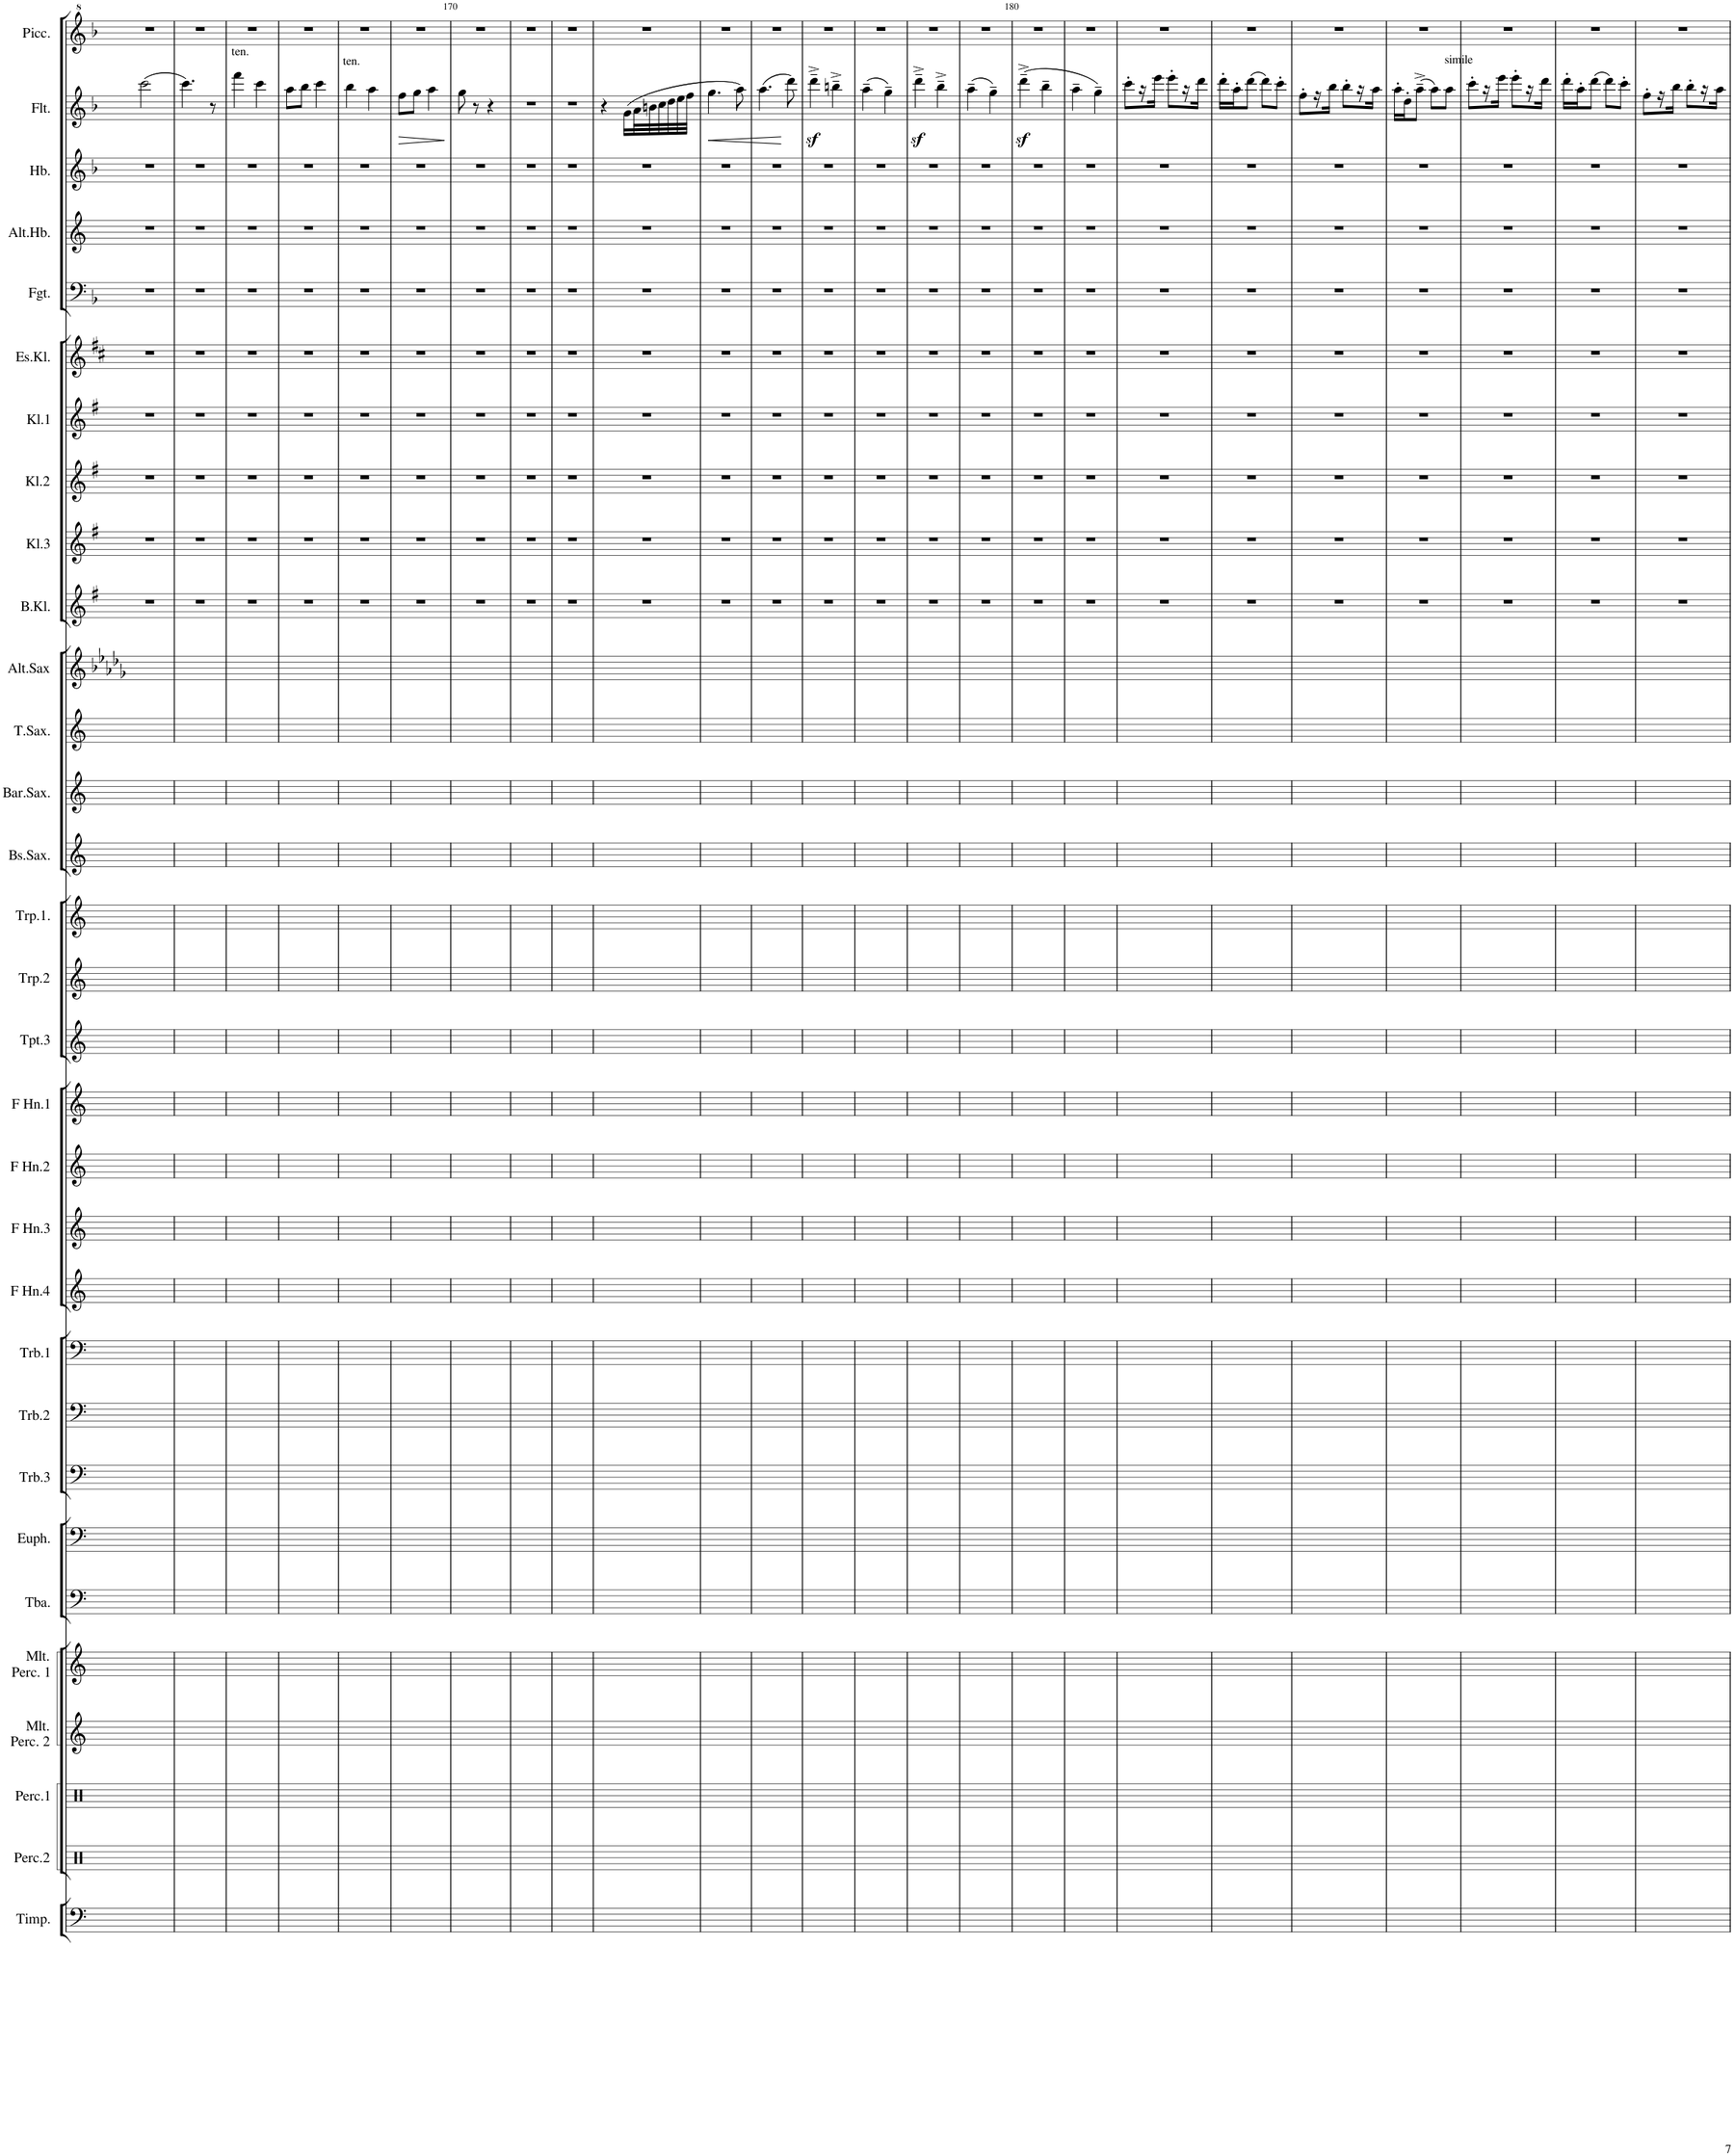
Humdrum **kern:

**kern	**kern	**kern	**kern	**kern	**kern	**kern	**kern	**kern	**kern	**kern	**kern	**kern	**kern	**kern	**kern	**kern	**kern	**kern	**kern	**kern	**kern	**kern	**kern	**kern	**kern	**kern	**kern	**kern	**kern	**dynam	**kern
*part31	*part30	*part29	*part28	*part27	*part26	*part25	*part24	*part23	*part22	*part21	*part20	*part19	*part18	*part17	*part16	*part15	*part14	*part13	*part12	*part11	*part10	*part9	*part8	*part7	*part6	*part5	*part4	*part3	*part2	*part2	*part1
*staff31	*staff30	*staff29	*staff28	*staff27	*staff26	*staff25	*staff24	*staff23	*staff22	*staff21	*staff20	*staff19	*staff18	*staff17	*staff16	*staff15	*staff14	*staff13	*staff12	*staff11	*staff10	*staff9	*staff8	*staff7	*staff6	*staff5	*staff4	*staff3	*staff2	*staff2	*staff1
*I"Timpani	*I"Percussion 2 Toms, Hi-Hat, Bongos, Triangle	*I"Percussion 1 Bass Drum, Snare Drum, Mark Tree	*I"Mallet Percussion 2 Xylophone, Glockenspiel	*I"Mallet Percussion 1 Vibraphone, Marimba	*I"Tuba Bass	*I"Euphonium	*I"Trombone 3	*I"Trombone 2	*I"Trombone 1	*I"Hoorn in F 4	*I"Hoorn in F 3	*I"Hoorn in F 2	*I"Hoorn in F 1	*I"Trompet 3	*I"Trompet 2	*I"Trompet 1	*I"Bas Sax	*I"Bariton Sax	*I"Tenor Sax	*I"Alt Sax	*I"Bas Klarinet	*I"Klarinet 3	*I"Klarinet 2	*I"Klarinet 1	*I"Es Klarinet	*I"Fagot	*I"Alt hobo	*I"Hobo	*I"Fluit	*	*I"Piccolo
*I'Timp.	*I'Perc.2	*I'Perc.1	*I'Mlt.  Perc. 2	*I'Mlt.  Perc. 1	*I'Tba.	*I'Euph.	*I'Trb.3	*I'Trb.2	*I'Trb.1	*	*	*	*	*I'Tpt.3	*I'Trp.2	*I'Trp.1.	*I'Bs.Sax.	*I'Bar.Sax.	*I'T.Sax.	*I'Alt.Sax	*I'B.Kl.	*I'Kl.3	*I'Kl.2	*I'Kl.1	*I'Es.Kl.	*I'Fgt.	*I'Alt.Hb.	*I'Hb.	*I'Flt.	*	*I'Picc.
!!LO:PB:g=z
*clefF4	*clefX	*clefX	*clefG2	*clefG2	*clefF4	*clefF4	*clefF4	*clefF4	*clefF4	*clefG2	*clefG2	*clefG2	*clefG2	*clefG2	*clefG2	*clefG2	*clefG2	*clefG2	*clefG2	*clefG2	*clefG2	*clefG2	*clefG2	*clefG2	*clefG2	*clefF4	*clefG2	*clefG2	*clefG2	*	*clefG^2
*	*	*	*	*Trd-14c-24	*	*	*	*	*	*Trd4c7	*Trd4c7	*Trd4c7	*Trd4c7	*Trd1c2	*Trd1c2	*Trd1c2	*Trd15c26	*Trd12c21	*Trd8c14	*Trd5c8	*Trd8c14	*Trd1c2	*Trd1c2	*Trd1c2	*Trd-2c-3	*	*Trd4c7	*	*	*	*Trd-7c-12
*k[]	*k[]	*k[]	*k[]	*k[]	*k[]	*k[]	*k[]	*k[]	*k[]	*k[]	*k[]	*k[]	*k[]	*k[]	*k[]	*k[]	*k[]	*k[]	*k[]	*k[b-e-a-d-g-]	*k[f#]	*k[f#]	*k[f#]	*k[f#]	*k[f#c#]	*k[b-]	*k[]	*k[b-]	*k[b-]	*	*k[b-]
*	*	*	*	*	*	*	*	*	*	*	*	*	*	*	*	*	*	*	*	*M2/4	*M2/4	*M2/4	*M2/4	*M2/4	*M2/4	*M2/4	*M2/4	*M2/4	*M2/4	*	*M2/4
=164	=164	=164	=164	=164	=164	=164	=164	=164	=164	=164	=164	=164	=164	=164	=164	=164	=164	=164	=164	=164	=164	=164	=164	=164	=164	=164	=164	=164	=164	=164	=164
1r	1r	1r	1r	1r	1r	1r	1r	1r	1r	1r	1r	1r	1r	1r	1r	1r	1r	1r	1r	2r	2r	2r	2r	2r	2r	2r	2r	2r	(2ccc\	.	2r
.	.	.	.	.	.	.	.	.	.	.	.	.	.	.	.	.	.	.	.	2ryy	2ryy	2ryy	2ryy	2ryy	2ryy	2ryy	2ryy	2ryy	2ryy	.	2ryy
=165	=165	=165	=165	=165	=165	=165	=165	=165	=165	=165	=165	=165	=165	=165	=165	=165	=165	=165	=165	=165	=165	=165	=165	=165	=165	=165	=165	=165	=165	=165	=165
1r	1r	1r	1r	1r	1r	1r	1r	1r	1r	1r	1r	1r	1r	1r	1r	1r	1r	1r	1r	2r	2r	2r	2r	2r	2r	2r	2r	2r	4.ccc\)	.	2r
.	.	.	.	.	.	.	.	.	.	.	.	.	.	.	.	.	.	.	.	.	.	.	.	.	.	.	.	.	8r	.	.
.	.	.	.	.	.	.	.	.	.	.	.	.	.	.	.	.	.	.	.	2ryy	2ryy	2ryy	2ryy	2ryy	2ryy	2ryy	2ryy	2ryy	2ryy	.	2ryy
=166	=166	=166	=166	=166	=166	=166	=166	=166	=166	=166	=166	=166	=166	=166	=166	=166	=166	=166	=166	=166	=166	=166	=166	=166	=166	=166	=166	=166	=166	=166	=166
!	!	!	!	!	!	!	!	!	!	!	!	!	!	!	!	!	!	!	!	!	!	!	!	!	!	!	!	!	!LO:TX:a:t=ten.	!	!
1r	1r	1r	1r	1r	1r	1r	1r	1r	1r	1r	1r	1r	1r	1r	1r	1r	1r	1r	1r	2r	2r	2r	2r	2r	2r	2r	2r	2r	4fff\	.	2r
.	.	.	.	.	.	.	.	.	.	.	.	.	.	.	.	.	.	.	.	.	.	.	.	.	.	.	.	.	4ccc\	.	.
.	.	.	.	.	.	.	.	.	.	.	.	.	.	.	.	.	.	.	.	2ryy	2ryy	2ryy	2ryy	2ryy	2ryy	2ryy	2ryy	2ryy	2ryy	.	2ryy
=167	=167	=167	=167	=167	=167	=167	=167	=167	=167	=167	=167	=167	=167	=167	=167	=167	=167	=167	=167	=167	=167	=167	=167	=167	=167	=167	=167	=167	=167	=167	=167
1r	1r	1r	1r	1r	1r	1r	1r	1r	1r	1r	1r	1r	1r	1r	1r	1r	1r	1r	1r	2r	2r	2r	2r	2r	2r	2r	2r	2r	8aa\L	.	2r
.	.	.	.	.	.	.	.	.	.	.	.	.	.	.	.	.	.	.	.	.	.	.	.	.	.	.	.	.	8bb-\J	.	.
.	.	.	.	.	.	.	.	.	.	.	.	.	.	.	.	.	.	.	.	.	.	.	.	.	.	.	.	.	4ccc\	.	.
.	.	.	.	.	.	.	.	.	.	.	.	.	.	.	.	.	.	.	.	2ryy	2ryy	2ryy	2ryy	2ryy	2ryy	2ryy	2ryy	2ryy	2ryy	.	2ryy
=168	=168	=168	=168	=168	=168	=168	=168	=168	=168	=168	=168	=168	=168	=168	=168	=168	=168	=168	=168	=168	=168	=168	=168	=168	=168	=168	=168	=168	=168	=168	=168
!	!	!	!	!	!	!	!	!	!	!	!	!	!	!	!	!	!	!	!	!	!	!	!	!	!	!	!	!	!LO:TX:a:t=ten.	!	!
1r	1r	1r	1r	1r	1r	1r	1r	1r	1r	1r	1r	1r	1r	1r	1r	1r	1r	1r	1r	2r	2r	2r	2r	2r	2r	2r	2r	2r	4bb-\	.	2r
.	.	.	.	.	.	.	.	.	.	.	.	.	.	.	.	.	.	.	.	.	.	.	.	.	.	.	.	.	4aa\	.	.
.	.	.	.	.	.	.	.	.	.	.	.	.	.	.	.	.	.	.	.	2ryy	2ryy	2ryy	2ryy	2ryy	2ryy	2ryy	2ryy	2ryy	2ryy	.	2ryy
=169	=169	=169	=169	=169	=169	=169	=169	=169	=169	=169	=169	=169	=169	=169	=169	=169	=169	=169	=169	=169	=169	=169	=169	=169	=169	=169	=169	=169	=169	=169	=169
!	!	!	!	!	!	!	!	!	!	!	!	!	!	!	!	!	!	!	!	!	!	!	!	!	!	!	!	!	!	!LO:HP:b	!
1r	1r	1r	1r	1r	1r	1r	1r	1r	1r	1r	1r	1r	1r	1r	1r	1r	1r	1r	1r	2r	2r	2r	2r	2r	2r	2r	2r	2r	8ff\L	>	2r
.	.	.	.	.	.	.	.	.	.	.	.	.	.	.	.	.	.	.	.	.	.	.	.	.	.	.	.	.	8gg\J	.	.
.	.	.	.	.	.	.	.	.	.	.	.	.	.	.	.	.	.	.	.	.	.	.	.	.	.	.	.	.	4aa\	.	.
.	.	.	.	.	.	.	.	.	.	.	.	.	.	.	.	.	.	.	.	2ryy	2ryy	2ryy	2ryy	2ryy	2ryy	2ryy	2ryy	2ryy	2ryy	]	2ryy
=170	=170	=170	=170	=170	=170	=170	=170	=170	=170	=170	=170	=170	=170	=170	=170	=170	=170	=170	=170	=170	=170	=170	=170	=170	=170	=170	=170	=170	=170	=170	=170
1r	1r	1r	1r	1r	1r	1r	1r	1r	1r	1r	1r	1r	1r	1r	1r	1r	1r	1r	1r	2r	2r	2r	2r	2r	2r	2r	2r	2r	8gg\	.	2r
.	.	.	.	.	.	.	.	.	.	.	.	.	.	.	.	.	.	.	.	.	.	.	.	.	.	.	.	.	8r	.	.
.	.	.	.	.	.	.	.	.	.	.	.	.	.	.	.	.	.	.	.	.	.	.	.	.	.	.	.	.	4r	.	.
.	.	.	.	.	.	.	.	.	.	.	.	.	.	.	.	.	.	.	.	2ryy	2ryy	2ryy	2ryy	2ryy	2ryy	2ryy	2ryy	2ryy	2ryy	.	2ryy
=171	=171	=171	=171	=171	=171	=171	=171	=171	=171	=171	=171	=171	=171	=171	=171	=171	=171	=171	=171	=171	=171	=171	=171	=171	=171	=171	=171	=171	=171	=171	=171
1r	1r	1r	1r	1r	1r	1r	1r	1r	1r	1r	1r	1r	1r	1r	1r	1r	1r	1r	1r	2r	2r	2r	2r	2r	2r	2r	2r	2r	2r	.	2r
.	.	.	.	.	.	.	.	.	.	.	.	.	.	.	.	.	.	.	.	2ryy	2ryy	2ryy	2ryy	2ryy	2ryy	2ryy	2ryy	2ryy	2ryy	.	2ryy
=172	=172	=172	=172	=172	=172	=172	=172	=172	=172	=172	=172	=172	=172	=172	=172	=172	=172	=172	=172	=172	=172	=172	=172	=172	=172	=172	=172	=172	=172	=172	=172
1r	1r	1r	1r	1r	1r	1r	1r	1r	1r	1r	1r	1r	1r	1r	1r	1r	1r	1r	1r	2r	2r	2r	2r	2r	2r	2r	2r	2r	2r	.	2r
.	.	.	.	.	.	.	.	.	.	.	.	.	.	.	.	.	.	.	.	2ryy	2ryy	2ryy	2ryy	2ryy	2ryy	2ryy	2ryy	2ryy	2ryy	.	2ryy
=173	=173	=173	=173	=173	=173	=173	=173	=173	=173	=173	=173	=173	=173	=173	=173	=173	=173	=173	=173	=173	=173	=173	=173	=173	=173	=173	=173	=173	=173	=173	=173
1r	1r	1r	1r	1r	1r	1r	1r	1r	1r	1r	1r	1r	1r	1r	1r	1r	1r	1r	1r	2r	2r	2r	2r	2r	2r	2r	2r	2r	4r	.	2r
.	.	.	.	.	.	.	.	.	.	.	.	.	.	.	.	.	.	.	.	.	.	.	.	.	.	.	.	.	(16g\LL	.	.
.	.	.	.	.	.	.	.	.	.	.	.	.	.	.	.	.	.	.	.	.	.	.	.	.	.	.	.	.	32a\L	.	.
.	.	.	.	.	.	.	.	.	.	.	.	.	.	.	.	.	.	.	.	.	.	.	.	.	.	.	.	.	32bn\	.	.
.	.	.	.	.	.	.	.	.	.	.	.	.	.	.	.	.	.	.	.	.	.	.	.	.	.	.	.	.	32cc\	.	.
.	.	.	.	.	.	.	.	.	.	.	.	.	.	.	.	.	.	.	.	.	.	.	.	.	.	.	.	.	32dd\	.	.
.	.	.	.	.	.	.	.	.	.	.	.	.	.	.	.	.	.	.	.	.	.	.	.	.	.	.	.	.	32ee\	.	.
.	.	.	.	.	.	.	.	.	.	.	.	.	.	.	.	.	.	.	.	.	.	.	.	.	.	.	.	.	32ff\JJJ	.	.
.	.	.	.	.	.	.	.	.	.	.	.	.	.	.	.	.	.	.	.	2ryy	2ryy	2ryy	2ryy	2ryy	2ryy	2ryy	2ryy	2ryy	2ryy	.	2ryy
=174	=174	=174	=174	=174	=174	=174	=174	=174	=174	=174	=174	=174	=174	=174	=174	=174	=174	=174	=174	=174	=174	=174	=174	=174	=174	=174	=174	=174	=174	=174	=174
!	!	!	!	!	!	!	!	!	!	!	!	!	!	!	!	!	!	!	!	!	!	!	!	!	!	!	!	!	!	!LO:HP:b	!
1r	1r	1r	1r	1r	1r	1r	1r	1r	1r	1r	1r	1r	1r	1r	1r	1r	1r	1r	1r	2r	2r	2r	2r	2r	2r	2r	2r	2r	4.gg\	<	2r
.	.	.	.	.	.	.	.	.	.	.	.	.	.	.	.	.	.	.	.	.	.	.	.	.	.	.	.	.	8aa\)	.	.
.	.	.	.	.	.	.	.	.	.	.	.	.	.	.	.	.	.	.	.	2ryy	2ryy	2ryy	2ryy	2ryy	2ryy	2ryy	2ryy	2ryy	2ryy	.	2ryy
=175	=175	=175	=175	=175	=175	=175	=175	=175	=175	=175	=175	=175	=175	=175	=175	=175	=175	=175	=175	=175	=175	=175	=175	=175	=175	=175	=175	=175	=175	=175	=175
1r	1r	1r	1r	1r	1r	1r	1r	1r	1r	1r	1r	1r	1r	1r	1r	1r	1r	1r	1r	2r	2r	2r	2r	2r	2r	2r	2r	2r	(4.aa\	.	2r
.	.	.	.	.	.	.	.	.	.	.	.	.	.	.	.	.	.	.	.	.	.	.	.	.	.	.	.	.	8ddd\)	[	.
.	.	.	.	.	.	.	.	.	.	.	.	.	.	.	.	.	.	.	.	2ryy	2ryy	2ryy	2ryy	2ryy	2ryy	2ryy	2ryy	2ryy	2ryy	.	2ryy
=176	=176	=176	=176	=176	=176	=176	=176	=176	=176	=176	=176	=176	=176	=176	=176	=176	=176	=176	=176	=176	=176	=176	=176	=176	=176	=176	=176	=176	=176	=176	=176
1r	1r	1r	1r	1r	1r	1r	1r	1r	1r	1r	1r	1r	1r	1r	1r	1r	1r	1r	1r	2r	2r	2r	2r	2r	2r	2r	2r	2r	4dddz<~^\	.	2r
.	.	.	.	.	.	.	.	.	.	.	.	.	.	.	.	.	.	.	.	.	.	.	.	.	.	.	.	.	4bbn~^\	.	.
.	.	.	.	.	.	.	.	.	.	.	.	.	.	.	.	.	.	.	.	2ryy	2ryy	2ryy	2ryy	2ryy	2ryy	2ryy	2ryy	2ryy	2ryy	.	2ryy
=177	=177	=177	=177	=177	=177	=177	=177	=177	=177	=177	=177	=177	=177	=177	=177	=177	=177	=177	=177	=177	=177	=177	=177	=177	=177	=177	=177	=177	=177	=177	=177
1r	1r	1r	1r	1r	1r	1r	1r	1r	1r	1r	1r	1r	1r	1r	1r	1r	1r	1r	1r	2r	2r	2r	2r	2r	2r	2r	2r	2r	(4aa~\	.	2r
.	.	.	.	.	.	.	.	.	.	.	.	.	.	.	.	.	.	.	.	.	.	.	.	.	.	.	.	.	4gg~\)	.	.
.	.	.	.	.	.	.	.	.	.	.	.	.	.	.	.	.	.	.	.	2ryy	2ryy	2ryy	2ryy	2ryy	2ryy	2ryy	2ryy	2ryy	2ryy	.	2ryy
=178	=178	=178	=178	=178	=178	=178	=178	=178	=178	=178	=178	=178	=178	=178	=178	=178	=178	=178	=178	=178	=178	=178	=178	=178	=178	=178	=178	=178	=178	=178	=178
1r	1r	1r	1r	1r	1r	1r	1r	1r	1r	1r	1r	1r	1r	1r	1r	1r	1r	1r	1r	2r	2r	2r	2r	2r	2r	2r	2r	2r	4dddz<~^\	.	2r
.	.	.	.	.	.	.	.	.	.	.	.	.	.	.	.	.	.	.	.	.	.	.	.	.	.	.	.	.	4bb-~^\	.	.
.	.	.	.	.	.	.	.	.	.	.	.	.	.	.	.	.	.	.	.	2ryy	2ryy	2ryy	2ryy	2ryy	2ryy	2ryy	2ryy	2ryy	2ryy	.	2ryy
=179	=179	=179	=179	=179	=179	=179	=179	=179	=179	=179	=179	=179	=179	=179	=179	=179	=179	=179	=179	=179	=179	=179	=179	=179	=179	=179	=179	=179	=179	=179	=179
1r	1r	1r	1r	1r	1r	1r	1r	1r	1r	1r	1r	1r	1r	1r	1r	1r	1r	1r	1r	2r	2r	2r	2r	2r	2r	2r	2r	2r	(4aa~\	.	2r
.	.	.	.	.	.	.	.	.	.	.	.	.	.	.	.	.	.	.	.	.	.	.	.	.	.	.	.	.	4gg~\)	.	.
.	.	.	.	.	.	.	.	.	.	.	.	.	.	.	.	.	.	.	.	2ryy	2ryy	2ryy	2ryy	2ryy	2ryy	2ryy	2ryy	2ryy	2ryy	.	2ryy
=180	=180	=180	=180	=180	=180	=180	=180	=180	=180	=180	=180	=180	=180	=180	=180	=180	=180	=180	=180	=180	=180	=180	=180	=180	=180	=180	=180	=180	=180	=180	=180
1r	1r	1r	1r	1r	1r	1r	1r	1r	1r	1r	1r	1r	1r	1r	1r	1r	1r	1r	1r	2r	2r	2r	2r	2r	2r	2r	2r	2r	(4dddz<~^\	.	2r
.	.	.	.	.	.	.	.	.	.	.	.	.	.	.	.	.	.	.	.	.	.	.	.	.	.	.	.	.	4bb-~\	.	.
.	.	.	.	.	.	.	.	.	.	.	.	.	.	.	.	.	.	.	.	2ryy	2ryy	2ryy	2ryy	2ryy	2ryy	2ryy	2ryy	2ryy	2ryy	.	2ryy
=181	=181	=181	=181	=181	=181	=181	=181	=181	=181	=181	=181	=181	=181	=181	=181	=181	=181	=181	=181	=181	=181	=181	=181	=181	=181	=181	=181	=181	=181	=181	=181
1r	1r	1r	1r	1r	1r	1r	1r	1r	1r	1r	1r	1r	1r	1r	1r	1r	1r	1r	1r	2r	2r	2r	2r	2r	2r	2r	2r	2r	4aa~\	.	2r
.	.	.	.	.	.	.	.	.	.	.	.	.	.	.	.	.	.	.	.	.	.	.	.	.	.	.	.	.	4gg~\)	.	.
.	.	.	.	.	.	.	.	.	.	.	.	.	.	.	.	.	.	.	.	2ryy	2ryy	2ryy	2ryy	2ryy	2ryy	2ryy	2ryy	2ryy	2ryy	.	2ryy
=182	=182	=182	=182	=182	=182	=182	=182	=182	=182	=182	=182	=182	=182	=182	=182	=182	=182	=182	=182	=182	=182	=182	=182	=182	=182	=182	=182	=182	=182	=182	=182
1r	1r	1r	1r	1r	1r	1r	1r	1r	1r	1r	1r	1r	1r	1r	1r	1r	1r	1r	1r	2r	2r	2r	2r	2r	2r	2r	2r	2r	8ccc'\L	.	2r
.	.	.	.	.	.	.	.	.	.	.	.	.	.	.	.	.	.	.	.	.	.	.	.	.	.	.	.	.	16r	.	.
.	.	.	.	.	.	.	.	.	.	.	.	.	.	.	.	.	.	.	.	.	.	.	.	.	.	.	.	.	16eee\JL	.	.
.	.	.	.	.	.	.	.	.	.	.	.	.	.	.	.	.	.	.	.	.	.	.	.	.	.	.	.	.	8eee'\L	.	.
.	.	.	.	.	.	.	.	.	.	.	.	.	.	.	.	.	.	.	.	.	.	.	.	.	.	.	.	.	16r	.	.
.	.	.	.	.	.	.	.	.	.	.	.	.	.	.	.	.	.	.	.	.	.	.	.	.	.	.	.	.	16ddd\JL	.	.
.	.	.	.	.	.	.	.	.	.	.	.	.	.	.	.	.	.	.	.	2ryy	2ryy	2ryy	2ryy	2ryy	2ryy	2ryy	2ryy	2ryy	2ryy	.	2ryy
=183	=183	=183	=183	=183	=183	=183	=183	=183	=183	=183	=183	=183	=183	=183	=183	=183	=183	=183	=183	=183	=183	=183	=183	=183	=183	=183	=183	=183	=183	=183	=183
1r	1r	1r	1r	1r	1r	1r	1r	1r	1r	1r	1r	1r	1r	1r	1r	1r	1r	1r	1r	2r	2r	2r	2r	2r	2r	2r	2r	2r	16ddd'\LL	.	2r
.	.	.	.	.	.	.	.	.	.	.	.	.	.	.	.	.	.	.	.	.	.	.	.	.	.	.	.	.	16aa'\J	.	.
.	.	.	.	.	.	.	.	.	.	.	.	.	.	.	.	.	.	.	.	.	.	.	.	.	.	.	.	.	(8ddd\J	.	.
.	.	.	.	.	.	.	.	.	.	.	.	.	.	.	.	.	.	.	.	.	.	.	.	.	.	.	.	.	8ddd\L)	.	.
.	.	.	.	.	.	.	.	.	.	.	.	.	.	.	.	.	.	.	.	.	.	.	.	.	.	.	.	.	8ccc'\J	.	.
.	.	.	.	.	.	.	.	.	.	.	.	.	.	.	.	.	.	.	.	2ryy	2ryy	2ryy	2ryy	2ryy	2ryy	2ryy	2ryy	2ryy	2ryy	.	2ryy
=184	=184	=184	=184	=184	=184	=184	=184	=184	=184	=184	=184	=184	=184	=184	=184	=184	=184	=184	=184	=184	=184	=184	=184	=184	=184	=184	=184	=184	=184	=184	=184
1r	1r	1r	1r	1r	1r	1r	1r	1r	1r	1r	1r	1r	1r	1r	1r	1r	1r	1r	1r	2r	2r	2r	2r	2r	2r	2r	2r	2r	8ff'\L	.	2r
.	.	.	.	.	.	.	.	.	.	.	.	.	.	.	.	.	.	.	.	.	.	.	.	.	.	.	.	.	16r	.	.
.	.	.	.	.	.	.	.	.	.	.	.	.	.	.	.	.	.	.	.	.	.	.	.	.	.	.	.	.	16bb-\JL	.	.
.	.	.	.	.	.	.	.	.	.	.	.	.	.	.	.	.	.	.	.	.	.	.	.	.	.	.	.	.	8bb-'\L	.	.
.	.	.	.	.	.	.	.	.	.	.	.	.	.	.	.	.	.	.	.	.	.	.	.	.	.	.	.	.	16r	.	.
.	.	.	.	.	.	.	.	.	.	.	.	.	.	.	.	.	.	.	.	.	.	.	.	.	.	.	.	.	16aa\JL	.	.
.	.	.	.	.	.	.	.	.	.	.	.	.	.	.	.	.	.	.	.	2ryy	2ryy	2ryy	2ryy	2ryy	2ryy	2ryy	2ryy	2ryy	2ryy	.	2ryy
=185	=185	=185	=185	=185	=185	=185	=185	=185	=185	=185	=185	=185	=185	=185	=185	=185	=185	=185	=185	=185	=185	=185	=185	=185	=185	=185	=185	=185	=185	=185	=185
1r	1r	1r	1r	1r	1r	1r	1r	1r	1r	1r	1r	1r	1r	1r	1r	1r	1r	1r	1r	2r	2r	2r	2r	2r	2r	2r	2r	2r	16aa'\LL	.	2r
.	.	.	.	.	.	.	.	.	.	.	.	.	.	.	.	.	.	.	.	.	.	.	.	.	.	.	.	.	16dd'\J	.	.
!	!	!	!	!	!	!	!	!	!	!	!	!	!	!	!	!	!	!	!	!	!	!	!	!	!	!	!	!	!LO:TX:a:t=simile	!	!
.	.	.	.	.	.	.	.	.	.	.	.	.	.	.	.	.	.	.	.	.	.	.	.	.	.	.	.	.	(8aa~^\J	.	.
.	.	.	.	.	.	.	.	.	.	.	.	.	.	.	.	.	.	.	.	.	.	.	.	.	.	.	.	.	8aa\L)	.	.
.	.	.	.	.	.	.	.	.	.	.	.	.	.	.	.	.	.	.	.	.	.	.	.	.	.	.	.	.	8aa\J	.	.
.	.	.	.	.	.	.	.	.	.	.	.	.	.	.	.	.	.	.	.	2ryy	2ryy	2ryy	2ryy	2ryy	2ryy	2ryy	2ryy	2ryy	2ryy	.	2ryy
=186	=186	=186	=186	=186	=186	=186	=186	=186	=186	=186	=186	=186	=186	=186	=186	=186	=186	=186	=186	=186	=186	=186	=186	=186	=186	=186	=186	=186	=186	=186	=186
1r	1r	1r	1r	1r	1r	1r	1r	1r	1r	1r	1r	1r	1r	1r	1r	1r	1r	1r	1r	2r	2r	2r	2r	2r	2r	2r	2r	2r	8ccc'\L	.	2r
.	.	.	.	.	.	.	.	.	.	.	.	.	.	.	.	.	.	.	.	.	.	.	.	.	.	.	.	.	16r	.	.
.	.	.	.	.	.	.	.	.	.	.	.	.	.	.	.	.	.	.	.	.	.	.	.	.	.	.	.	.	16eee\JL	.	.
.	.	.	.	.	.	.	.	.	.	.	.	.	.	.	.	.	.	.	.	.	.	.	.	.	.	.	.	.	8eee'\L	.	.
.	.	.	.	.	.	.	.	.	.	.	.	.	.	.	.	.	.	.	.	.	.	.	.	.	.	.	.	.	16r	.	.
.	.	.	.	.	.	.	.	.	.	.	.	.	.	.	.	.	.	.	.	.	.	.	.	.	.	.	.	.	16ddd\JL	.	.
.	.	.	.	.	.	.	.	.	.	.	.	.	.	.	.	.	.	.	.	2ryy	2ryy	2ryy	2ryy	2ryy	2ryy	2ryy	2ryy	2ryy	2ryy	.	2ryy
=187	=187	=187	=187	=187	=187	=187	=187	=187	=187	=187	=187	=187	=187	=187	=187	=187	=187	=187	=187	=187	=187	=187	=187	=187	=187	=187	=187	=187	=187	=187	=187
1r	1r	1r	1r	1r	1r	1r	1r	1r	1r	1r	1r	1r	1r	1r	1r	1r	1r	1r	1r	2r	2r	2r	2r	2r	2r	2r	2r	2r	16ddd'\LL	.	2r
.	.	.	.	.	.	.	.	.	.	.	.	.	.	.	.	.	.	.	.	.	.	.	.	.	.	.	.	.	16aa'\J	.	.
.	.	.	.	.	.	.	.	.	.	.	.	.	.	.	.	.	.	.	.	.	.	.	.	.	.	.	.	.	(8ddd\J	.	.
.	.	.	.	.	.	.	.	.	.	.	.	.	.	.	.	.	.	.	.	.	.	.	.	.	.	.	.	.	8ddd\L)	.	.
.	.	.	.	.	.	.	.	.	.	.	.	.	.	.	.	.	.	.	.	.	.	.	.	.	.	.	.	.	8ccc'\J	.	.
.	.	.	.	.	.	.	.	.	.	.	.	.	.	.	.	.	.	.	.	2ryy	2ryy	2ryy	2ryy	2ryy	2ryy	2ryy	2ryy	2ryy	2ryy	.	2ryy
=188	=188	=188	=188	=188	=188	=188	=188	=188	=188	=188	=188	=188	=188	=188	=188	=188	=188	=188	=188	=188	=188	=188	=188	=188	=188	=188	=188	=188	=188	=188	=188
1r	1r	1r	1r	1r	1r	1r	1r	1r	1r	1r	1r	1r	1r	1r	1r	1r	1r	1r	1r	2r	2r	2r	2r	2r	2r	2r	2r	2r	8ff'\L	.	2r
.	.	.	.	.	.	.	.	.	.	.	.	.	.	.	.	.	.	.	.	.	.	.	.	.	.	.	.	.	16r	.	.
.	.	.	.	.	.	.	.	.	.	.	.	.	.	.	.	.	.	.	.	.	.	.	.	.	.	.	.	.	16bb-\JL	.	.
.	.	.	.	.	.	.	.	.	.	.	.	.	.	.	.	.	.	.	.	.	.	.	.	.	.	.	.	.	8bb-'\L	.	.
.	.	.	.	.	.	.	.	.	.	.	.	.	.	.	.	.	.	.	.	.	.	.	.	.	.	.	.	.	16r	.	.
.	.	.	.	.	.	.	.	.	.	.	.	.	.	.	.	.	.	.	.	.	.	.	.	.	.	.	.	.	16aa\JL	.	.
.	.	.	.	.	.	.	.	.	.	.	.	.	.	.	.	.	.	.	.	2ryy	2ryy	2ryy	2ryy	2ryy	2ryy	2ryy	2ryy	2ryy	2ryy	.	2ryy
=	=	=	=	=	=	=	=	=	=	=	=	=	=	=	=	=	=	=	=	=	=	=	=	=	=	=	=	=	=	=	=
*-	*-	*-	*-	*-	*-	*-	*-	*-	*-	*-	*-	*-	*-	*-	*-	*-	*-	*-	*-	*-	*-	*-	*-	*-	*-	*-	*-	*-	*-	*-	*-
